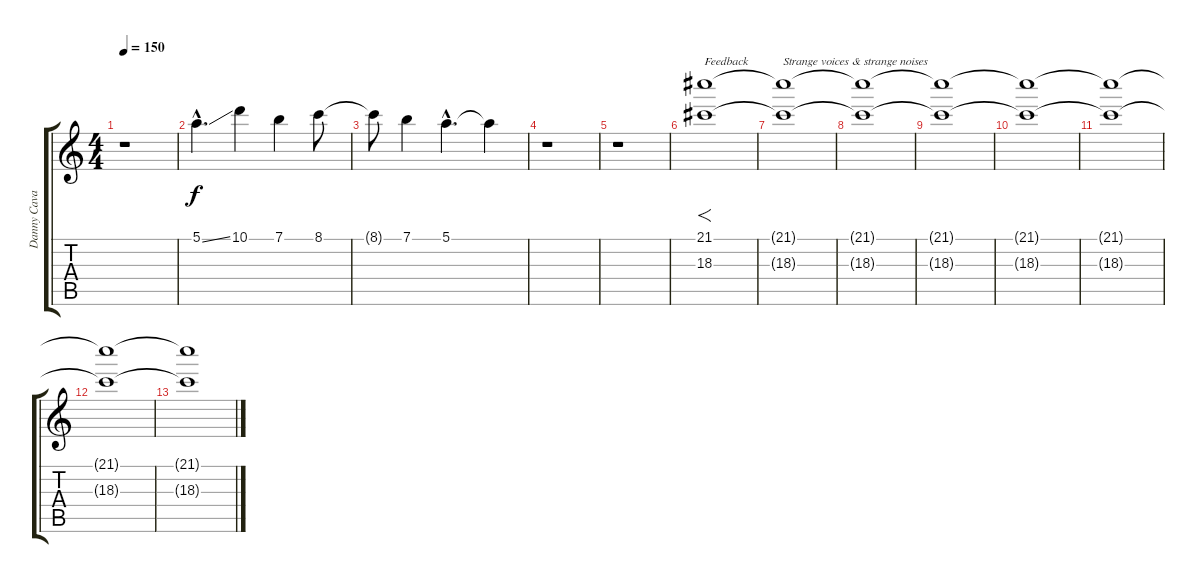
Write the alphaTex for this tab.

\track ("Danny Cavanagh (Electric Guitar)" "Danny Cava") {instrument distortionguitar}
\staff {score tabs}
\tuning (E4 B3 G3 D3 A2 E2) {hide}
\ts (4 4)
\tempo 150
\clef g2
\ks c
r.1{dy f} |
5.1{ss hac}.4{d} 10.1.4 7.1.4 8.1.8 |
8.1{t}.8 7.1.4 5.1{hac}.4{d} 5.1{t}.4 |
r.1 |
r.1 |
(21.1 18.3).1{f txt "Feedback" volume 16} |
(21.1{t} 18.3{t}).1{txt "Strange voices & strange noises"} |
(21.1{t} 18.3{t}).1 |
(21.1{t} 18.3{t}).1 |
(21.1{t} 18.3{t}).1{volume 0} |
(21.1{t} 18.3{t}).1 |
(21.1{t} 18.3{t}).1 |
(21.1{t} 18.3{t}).1
